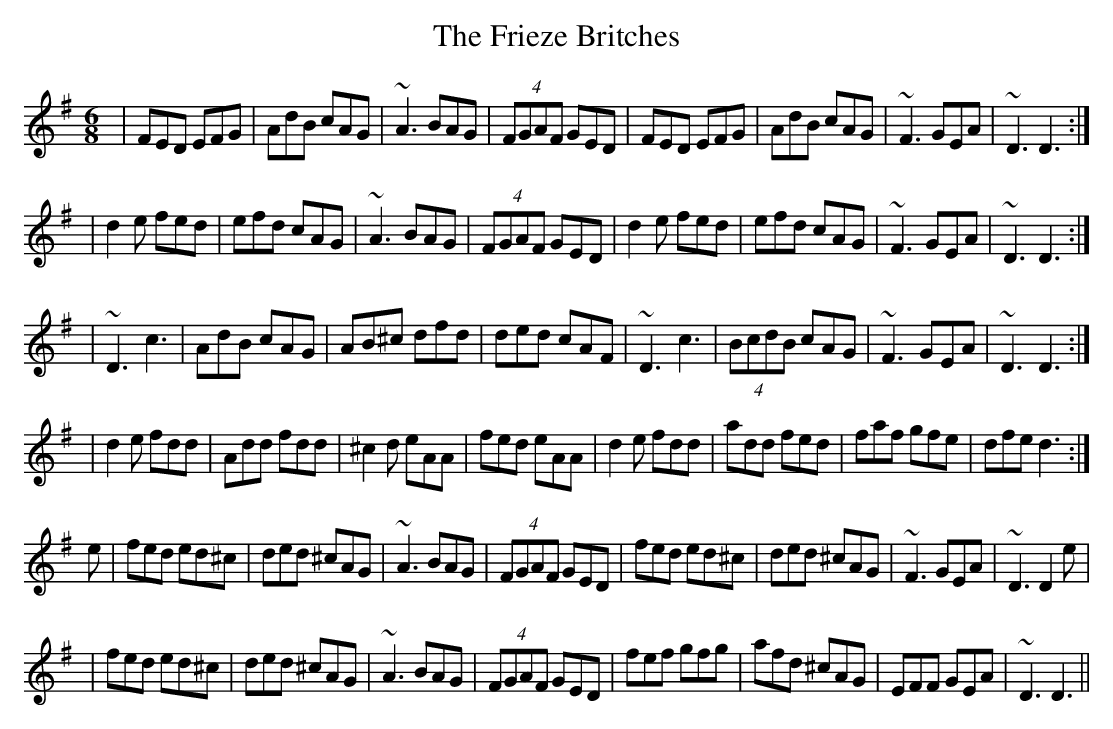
X:1
T:Frieze Britches, The
E:10
M:6/8
K:DMix
|FED EFG|AdB cAG|~A3 BAG|(4FGAF GED|\
FED EFG|AdB cAG|~F3 GEA|~D3 D3:|*
|d2e fed|efd cAG|~A3 BAG|(4FGAF GED|\
d2e fed|efd cAG|~F3 GEA|~D3 D3:|*
|~D3 c3|AdB cAG|AB^c dfd|ded cAF|\
~D3 c3|(4BcdB cAG|~F3 GEA|~D3 D3:|*
|d2e fdd|Add fdd|^c2d eAA|fed eAA|\
d2e fdd|add fed|faf gfe|dfe d3:|*
e|fed ed^c|ded ^cAG|~A3 BAG|(4FGAF GED|\
fed ed^c|ded ^cAG|~F3 GEA|~D3 D2e|*
|fed ed^c|ded ^cAG|~A3 BAG|(4FGAF GED|\
fef gfg|afd ^cAG|EFF GEA|~D3 D3||**
\vfill
\eject
